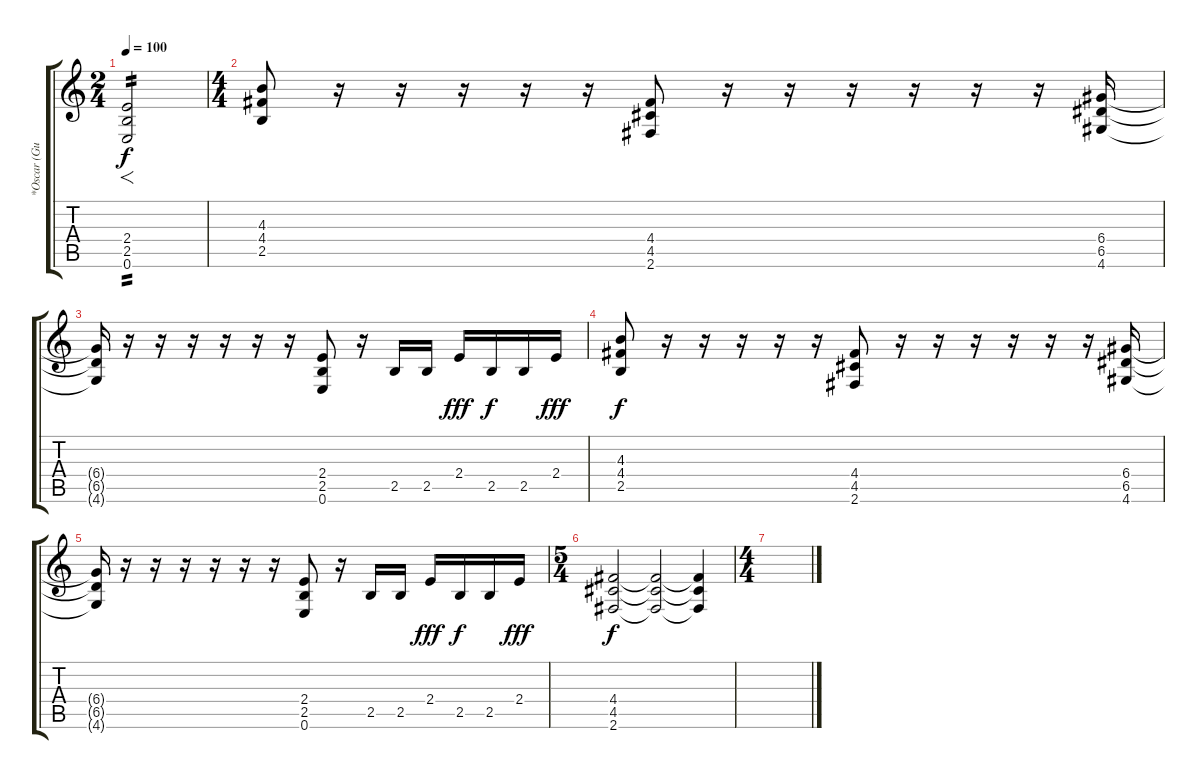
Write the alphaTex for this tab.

\track ("*Oscar (Guitar II)" "*Oscar (Gu") {instrument distortionguitar}
\staff {score tabs}
\tuning (E4 B3 G3 D3 A2 E2) {hide}
\ts (2 4)
\tempo 100
\clef g2
\ks c
(2.4 2.5 0.6).2{f tp 2 dy f} |
\ts (4 4)
(4.3 4.4 2.5).8 r.16 r.16 r.16 r.16 r.16 (4.4 4.5 2.6).8 r.16 r.16 r.16 r.16 r.16 r.16 (6.4 6.5 4.6).16 |
(6.4{t} 6.5{t} 4.6{t}).16 r.16 r.16 r.16 r.16 r.16 r.16 (2.4 2.5 0.6).8 r.16 2.5.16 2.5.16 2.4.16{dy fff} 2.5.16{dy f} 2.5.16 2.4.16{dy fff} |
(4.3 4.4 2.5).8{dy f} r.16 r.16 r.16 r.16 r.16 (4.4 4.5 2.6).8 r.16 r.16 r.16 r.16 r.16 r.16 (6.4 6.5 4.6).16 |
(6.4{t} 6.5{t} 4.6{t}).16 r.16 r.16 r.16 r.16 r.16 r.16 (2.4 2.5 0.6).8 r.16 2.5.16 2.5.16 2.4.16{dy fff} 2.5.16{dy f} 2.5.16 2.4.16{dy fff} |
\ts (5 4)
(4.4 4.5 2.6).2{dy f volume 14 instrument distortionguitar} (4.4{t} 4.5{t} 2.6{t}).2 (4.4{t} 4.5{t} 2.6{t}).4 |
\ts (4 4)
